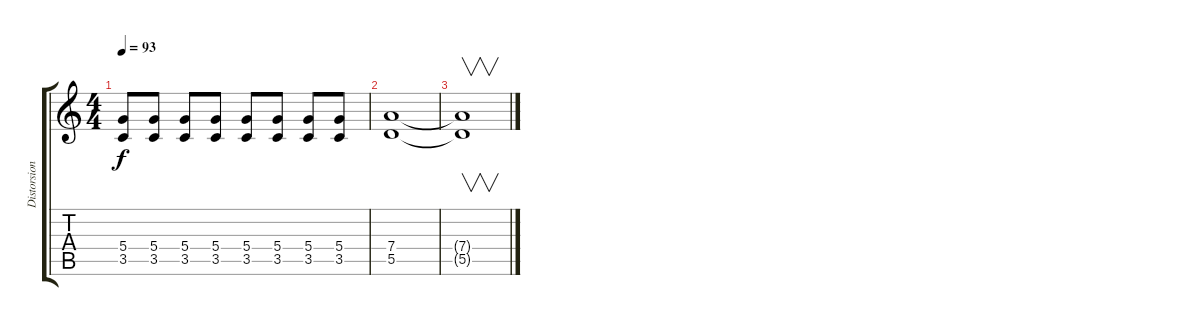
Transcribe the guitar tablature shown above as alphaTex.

\track ("Distorsion guitar" "Distorsion") {instrument electricguitarjazz}
\staff {score tabs}
\tuning (E4 B3 G3 D3 A2 E2) {hide}
\ts (4 4)
\tempo 93
\clef g2
\ks c
(5.4 3.5).8{dy f} (5.4 3.5).8 (5.4 3.5).8 (5.4 3.5).8 (5.4 3.5).8 (5.4 3.5).8 (5.4 3.5).8 (5.4 3.5).8 |
(7.4 5.5).1 |
(7.4{t} 5.5{t}).1{v}
